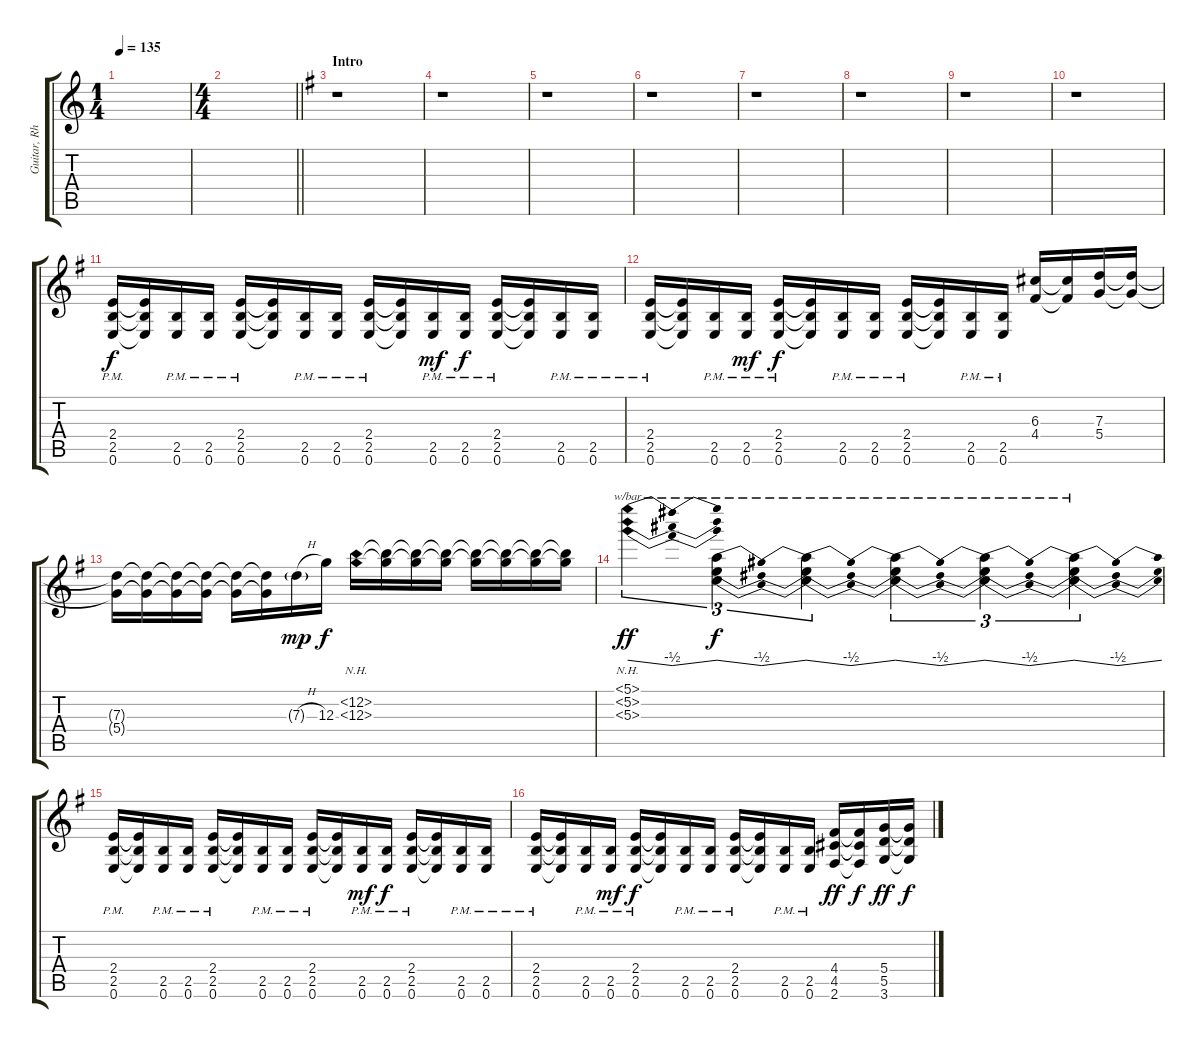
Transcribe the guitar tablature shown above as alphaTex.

\track ("Guitar, Rhythm" "Guitar, Rh") {instrument overdrivenguitar}
\staff {score tabs}
\tuning (E4 B3 G3 D3 A2 E2) {hide}
\ts (1 4)
\tempo 135
\clef g2
\ks c
|
\ts (4 4)
\barLineRight lightlight
|
\section ("" "Intro")
\ks g
r.1 |
r.1 |
r.1 |
r.1 |
r.1 |
r.1 |
r.1 |
r.1 |
(2.4{pm} 2.5{pm} 0.6{pm}).16 (2.4{t} 2.5{t} 0.6{t}).16 (2.5{pm} 0.6{pm}).16 (2.5{pm} 0.6{pm}).16 (2.4{pm} 2.5{pm} 0.6{pm}).16 (2.4{t} 2.5{t} 0.6{t}).16 (2.5{pm} 0.6{pm}).16 (2.5{pm} 0.6{pm}).16 (2.4{pm} 2.5{pm} 0.6{pm}).16 (2.4{t} 2.5{t} 0.6{t}).16 (2.5{pm} 0.6{pm}).16{dy mf} (2.5{pm} 0.6{pm}).16{dy f} (2.4{pm} 2.5{pm} 0.6{pm}).16 (2.4{t} 2.5{t} 0.6{t}).16 (2.5{pm} 0.6{pm}).16 (2.5{pm} 0.6{pm}).16 |
(2.4{pm} 2.5{pm} 0.6{pm}).16 (2.4{t} 2.5{t} 0.6{t}).16 (2.5{pm} 0.6{pm}).16 (2.5{pm} 0.6{pm}).16{dy mf} (2.4{pm} 2.5{pm} 0.6{pm}).16{dy f} (2.4{t} 2.5{t} 0.6{t}).16 (2.5{pm} 0.6{pm}).16 (2.5{pm} 0.6{pm}).16 (2.4{pm} 2.5{pm} 0.6{pm}).16 (2.4{t} 2.5{t} 0.6{t}).16 (2.5{pm} 0.6{pm}).16 (2.5{pm} 0.6{pm}).16 (6.3 4.4).16 (6.3{t} 4.4{t}).16 (7.3 5.4).16 (7.3{t} 5.4{t}).16 |
(7.3{t} 5.4{t}).16 (7.3{t} 5.4{t}).16 (7.3{t} 5.4{t}).16 (7.3{t} 5.4{t}).16 (7.3{t} 5.4{t}).16 (7.3{t} 5.4{t}).16 7.3{h g}.16{dy mp} 12.3.16{dy f} (12.2{nh} 12.3{nh}).16 (12.2{t} 12.3{t}).16 (12.2{t} 12.3{t}).16 (12.2{t} 12.3{t}).16 (12.2{t} 12.3{t}).16 (12.2{t} 12.3{t}).16 (12.2{t} 12.3{t}).16 (12.2{t} 12.3{t}).16 |
(5.1{nh} 5.2{nh} 5.3{nh}).4{tu (3 2) tbe (dip default 0 0 30 -2 60 0) dy ff} (5.1{t} 5.2{t} 5.3{t}).4{tu (3 2) tbe (dip default 0 0 30 -2 60 0) dy f} (5.1{t} 5.2{t} 5.3{t}).4{tu (3 2) tbe (dip default 0 0 30 -2 60 0)} (5.1{t} 5.2{t} 5.3{t}).4{tu (3 2) tbe (dip default 0 0 30 -2 60 0)} (5.1{t} 5.2{t} 5.3{t}).4{tu (3 2) tbe (dip default 0 0 30 -2 60 0)} (5.1{t} 5.2{t} 5.3{t}).4{tu (3 2) tbe (dip default 0 0 30 -2 60 0)} |
(2.4{pm} 2.5{pm} 0.6{pm}).16 (2.4{t} 2.5{t} 0.6{t}).16 (2.5{pm} 0.6{pm}).16 (2.5{pm} 0.6{pm}).16 (2.4{pm} 2.5{pm} 0.6{pm}).16 (2.4{t} 2.5{t} 0.6{t}).16 (2.5{pm} 0.6{pm}).16 (2.5{pm} 0.6{pm}).16 (2.4{pm} 2.5{pm} 0.6{pm}).16 (2.4{t} 2.5{t} 0.6{t}).16 (2.5{pm} 0.6{pm}).16{dy mf} (2.5{pm} 0.6{pm}).16{dy f} (2.4{pm} 2.5{pm} 0.6{pm}).16 (2.4{t} 2.5{t} 0.6{t}).16 (2.5{pm} 0.6{pm}).16 (2.5{pm} 0.6{pm}).16 |
(2.4{pm} 2.5{pm} 0.6{pm}).16 (2.4{t} 2.5{t} 0.6{t}).16 (2.5{pm} 0.6{pm}).16 (2.5{pm} 0.6{pm}).16{dy mf} (2.4{pm} 2.5{pm} 0.6{pm}).16{dy f} (2.4{t} 2.5{t} 0.6{t}).16 (2.5{pm} 0.6{pm}).16 (2.5{pm} 0.6{pm}).16 (2.4{pm} 2.5{pm} 0.6{pm}).16 (2.4{t} 2.5{t} 0.6{t}).16 (2.5{pm} 0.6{pm}).16 (2.5{pm} 0.6{pm}).16 (4.4 4.5 2.6).16{dy ff} (4.4{t} 4.5{t} 2.6{t}).16{dy f} (5.4 5.5 3.6).16{dy ff} (5.4{t} 5.5{t} 3.6{t}).16{dy f}
